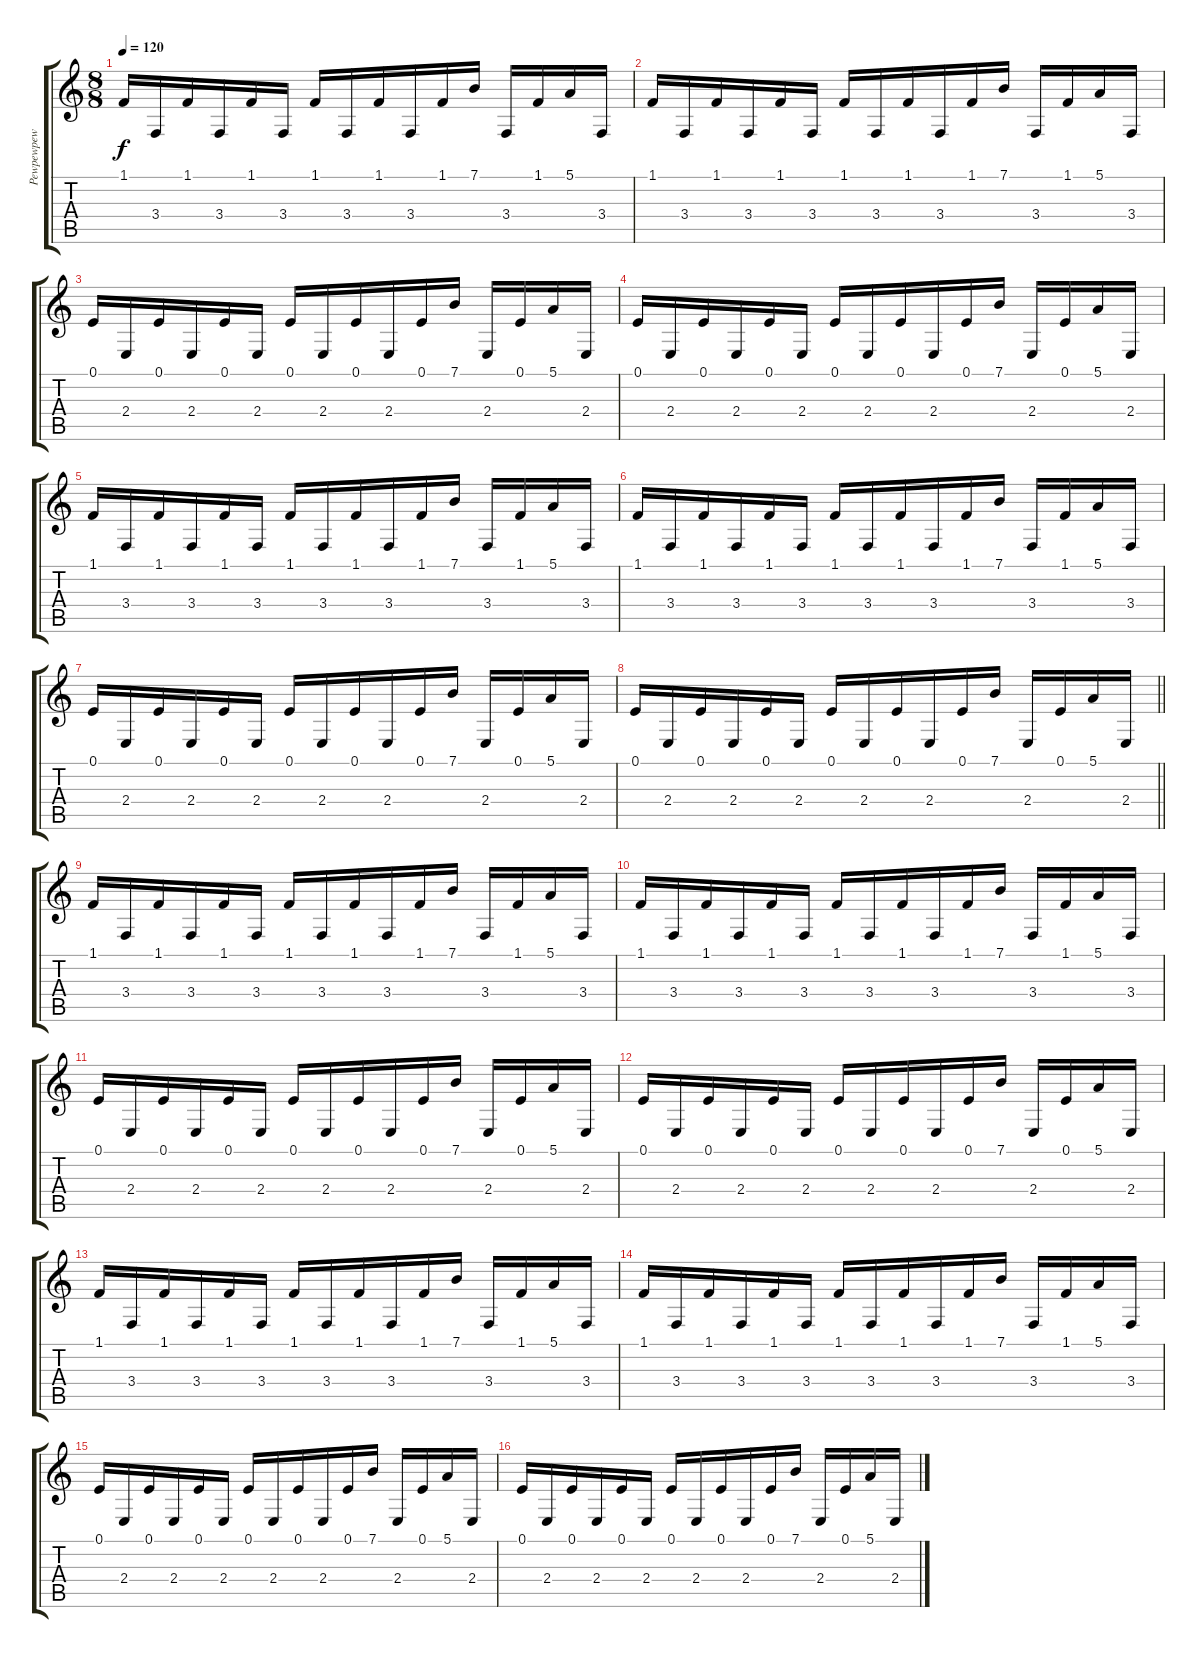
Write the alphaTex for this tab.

\track ("Pewpewpew" "Pewpewpew") {instrument honkytonkpiano}
\staff {score tabs}
\tuning (E4 B3 G3 D3 A2 E2) {hide}
\ts (8 8)
\tempo 120
\clef g2
\ks c
1.1.16{dy f} 3.4.16 1.1.16 3.4.16 1.1.16 3.4.16 1.1.16 3.4.16 1.1.16 3.4.16 1.1.16 7.1.16 3.4.16 1.1.16 5.1.16 3.4.16 |
1.1.16 3.4.16 1.1.16 3.4.16 1.1.16 3.4.16 1.1.16 3.4.16 1.1.16 3.4.16 1.1.16 7.1.16 3.4.16 1.1.16 5.1.16 3.4.16 |
0.1.16 2.4.16 0.1.16 2.4.16 0.1.16 2.4.16 0.1.16 2.4.16 0.1.16 2.4.16 0.1.16 7.1.16 2.4.16 0.1.16 5.1.16 2.4.16 |
0.1.16 2.4.16 0.1.16 2.4.16 0.1.16 2.4.16 0.1.16 2.4.16 0.1.16 2.4.16 0.1.16 7.1.16 2.4.16 0.1.16 5.1.16 2.4.16 |
1.1.16 3.4.16 1.1.16 3.4.16 1.1.16 3.4.16 1.1.16 3.4.16 1.1.16 3.4.16 1.1.16 7.1.16 3.4.16 1.1.16 5.1.16 3.4.16 |
1.1.16 3.4.16 1.1.16 3.4.16 1.1.16 3.4.16 1.1.16 3.4.16 1.1.16 3.4.16 1.1.16 7.1.16 3.4.16 1.1.16 5.1.16 3.4.16 |
0.1.16 2.4.16 0.1.16 2.4.16 0.1.16 2.4.16 0.1.16 2.4.16 0.1.16 2.4.16 0.1.16 7.1.16 2.4.16 0.1.16 5.1.16 2.4.16 |
\barLineRight lightlight
0.1.16 2.4.16 0.1.16 2.4.16 0.1.16 2.4.16 0.1.16 2.4.16 0.1.16 2.4.16 0.1.16 7.1.16 2.4.16 0.1.16 5.1.16 2.4.16 |
1.1.16 3.4.16 1.1.16 3.4.16 1.1.16 3.4.16 1.1.16 3.4.16 1.1.16 3.4.16 1.1.16 7.1.16 3.4.16 1.1.16 5.1.16 3.4.16 |
1.1.16 3.4.16 1.1.16 3.4.16 1.1.16 3.4.16 1.1.16 3.4.16 1.1.16 3.4.16 1.1.16 7.1.16 3.4.16 1.1.16 5.1.16 3.4.16 |
0.1.16 2.4.16 0.1.16 2.4.16 0.1.16 2.4.16 0.1.16 2.4.16 0.1.16 2.4.16 0.1.16 7.1.16 2.4.16 0.1.16 5.1.16 2.4.16 |
0.1.16 2.4.16 0.1.16 2.4.16 0.1.16 2.4.16 0.1.16 2.4.16 0.1.16 2.4.16 0.1.16 7.1.16 2.4.16 0.1.16 5.1.16 2.4.16 |
1.1.16 3.4.16 1.1.16 3.4.16 1.1.16 3.4.16 1.1.16 3.4.16 1.1.16 3.4.16 1.1.16 7.1.16 3.4.16 1.1.16 5.1.16 3.4.16 |
1.1.16 3.4.16 1.1.16 3.4.16 1.1.16 3.4.16 1.1.16 3.4.16 1.1.16 3.4.16 1.1.16 7.1.16 3.4.16 1.1.16 5.1.16 3.4.16 |
0.1.16 2.4.16 0.1.16 2.4.16 0.1.16 2.4.16 0.1.16 2.4.16 0.1.16 2.4.16 0.1.16 7.1.16 2.4.16 0.1.16 5.1.16 2.4.16 |
0.1.16 2.4.16 0.1.16 2.4.16 0.1.16 2.4.16 0.1.16 2.4.16 0.1.16 2.4.16 0.1.16 7.1.16 2.4.16 0.1.16 5.1.16 2.4.16
